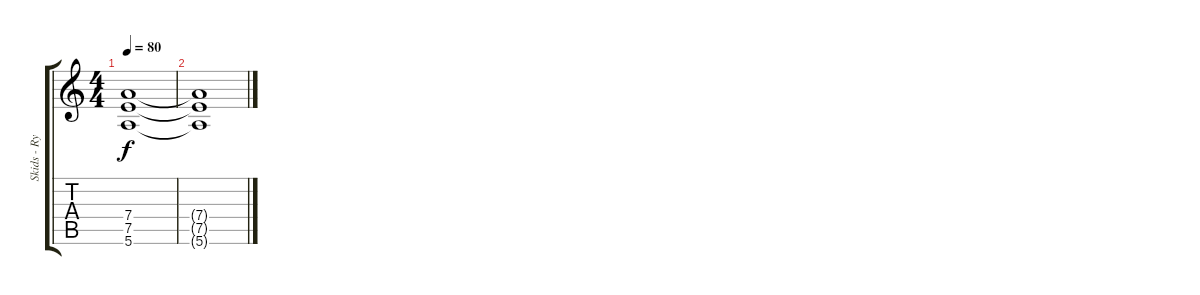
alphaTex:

\track ("Skids - Rythmn Guitar" "Skids - Ry") {instrument acousticguitarsteel}
\staff {score tabs}
\tuning (E4 B3 G3 D3 A2 E2) {hide}
\ts (4 4)
\tempo 80
\clef g2
\ks c
(7.4{t} 7.5{t} 5.6{t}).1{dy f} |
(7.4{t} 7.5{t} 5.6{t}).1
